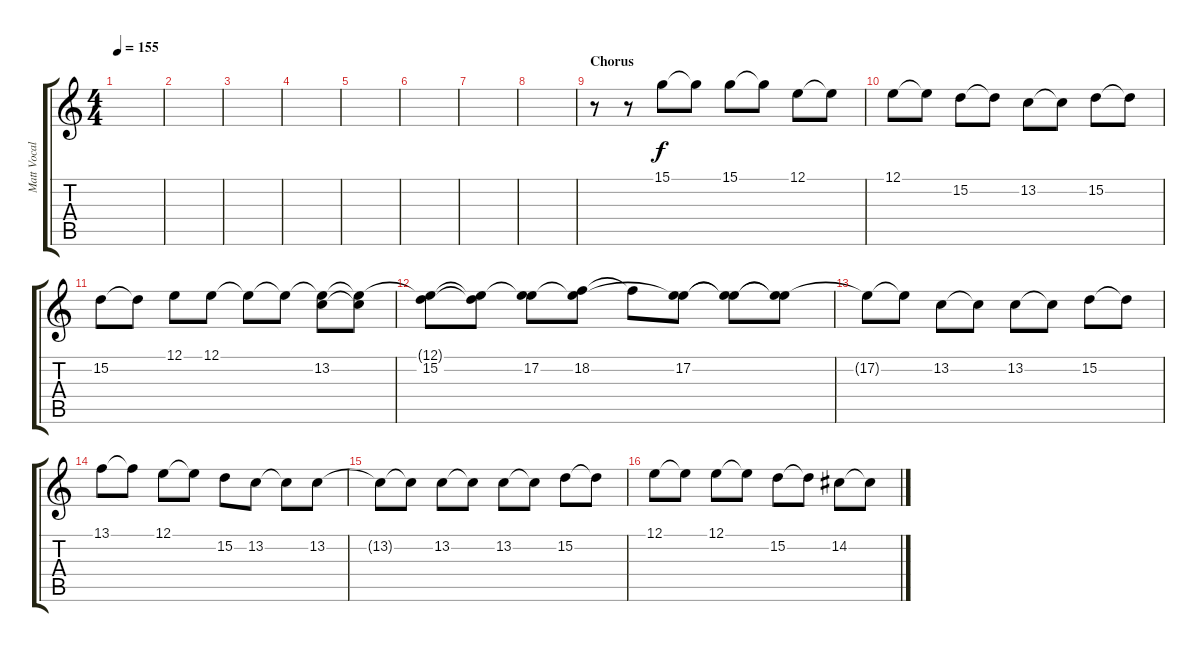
\track ("Matt Vocals" "Matt Vocal") {instrument lead2sawtooth}
\staff {score tabs}
\tuning (E4 B3 G3 D3 A2 D2) {hide}
\ts (4 4)
\tempo 155
\clef g2
\ks c
|
|
|
|
|
|
|
|
\section ("" "Chorus")
r.8 r.8 15.1.8 15.1{t}.8 15.1.8 15.1{t}.8 12.1.8 12.1{t}.8 |
12.1.8 12.1{t}.8 15.2.8 15.2{t}.8 13.2.8 13.2{t}.8 15.2.8 15.2{t}.8 |
15.2.8 15.2{t}.8 12.1.8 12.1.8 12.1{t}.8 12.1{t}.8 (12.1{t} 13.2).8 (12.1{t} 13.2{t}).8 |
(12.1{t} 15.2).8 (12.1{t} 15.2{t}).8 (12.1{t} 17.2).8 (12.1{t} 18.2).8 18.2{t}.8 (12.1{t} 17.2).8 (12.1{t} 17.2{t}).8 (12.1{t} 17.2{t}).8 |
17.2{t}.8 17.2{t}.8 13.2.8 13.2{t}.8 13.2.8 13.2{t}.8 15.2.8 15.2{t}.8 |
13.1.8 13.1{t}.8 12.1.8 12.1{t}.8 15.2.8 13.2.8 13.2{t}.8 13.2.8 |
13.2{t}.8 13.2{t}.8 13.2.8 13.2{t}.8 13.2.8 13.2{t}.8 15.2.8 15.2{t}.8 |
12.1.8 12.1{t}.8 12.1.8 12.1{t}.8 15.2.8 15.2{t}.8 14.2.8 14.2{t}.8
